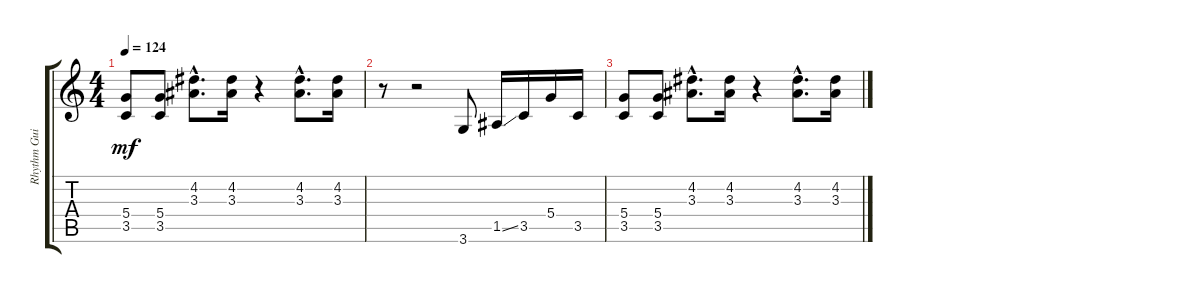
\track ("Rhythm Guitar" "Rhythm Gui") {instrument distortionguitar}
\staff {score tabs}
\tuning (E4 B3 G3 D3 A2 E2) {hide}
\ts (4 4)
\tempo 124
\clef g2
\ks c
(5.4 3.5).8{dy mf} (5.4 3.5).8 (4.2{hac} 3.3{hac}).8{d} (4.2 3.3).16 r.4 (4.2{hac} 3.3{hac}).8{d} (4.2 3.3).16 |
r.8 r.2 3.6.8 1.5{ss}.16 3.5.16 5.4.16 3.5.16 |
(5.4 3.5).8 (5.4 3.5).8 (4.2{hac} 3.3{hac}).8{d} (4.2 3.3).16 r.4 (4.2{hac} 3.3{hac}).8{d} (4.2 3.3).16
